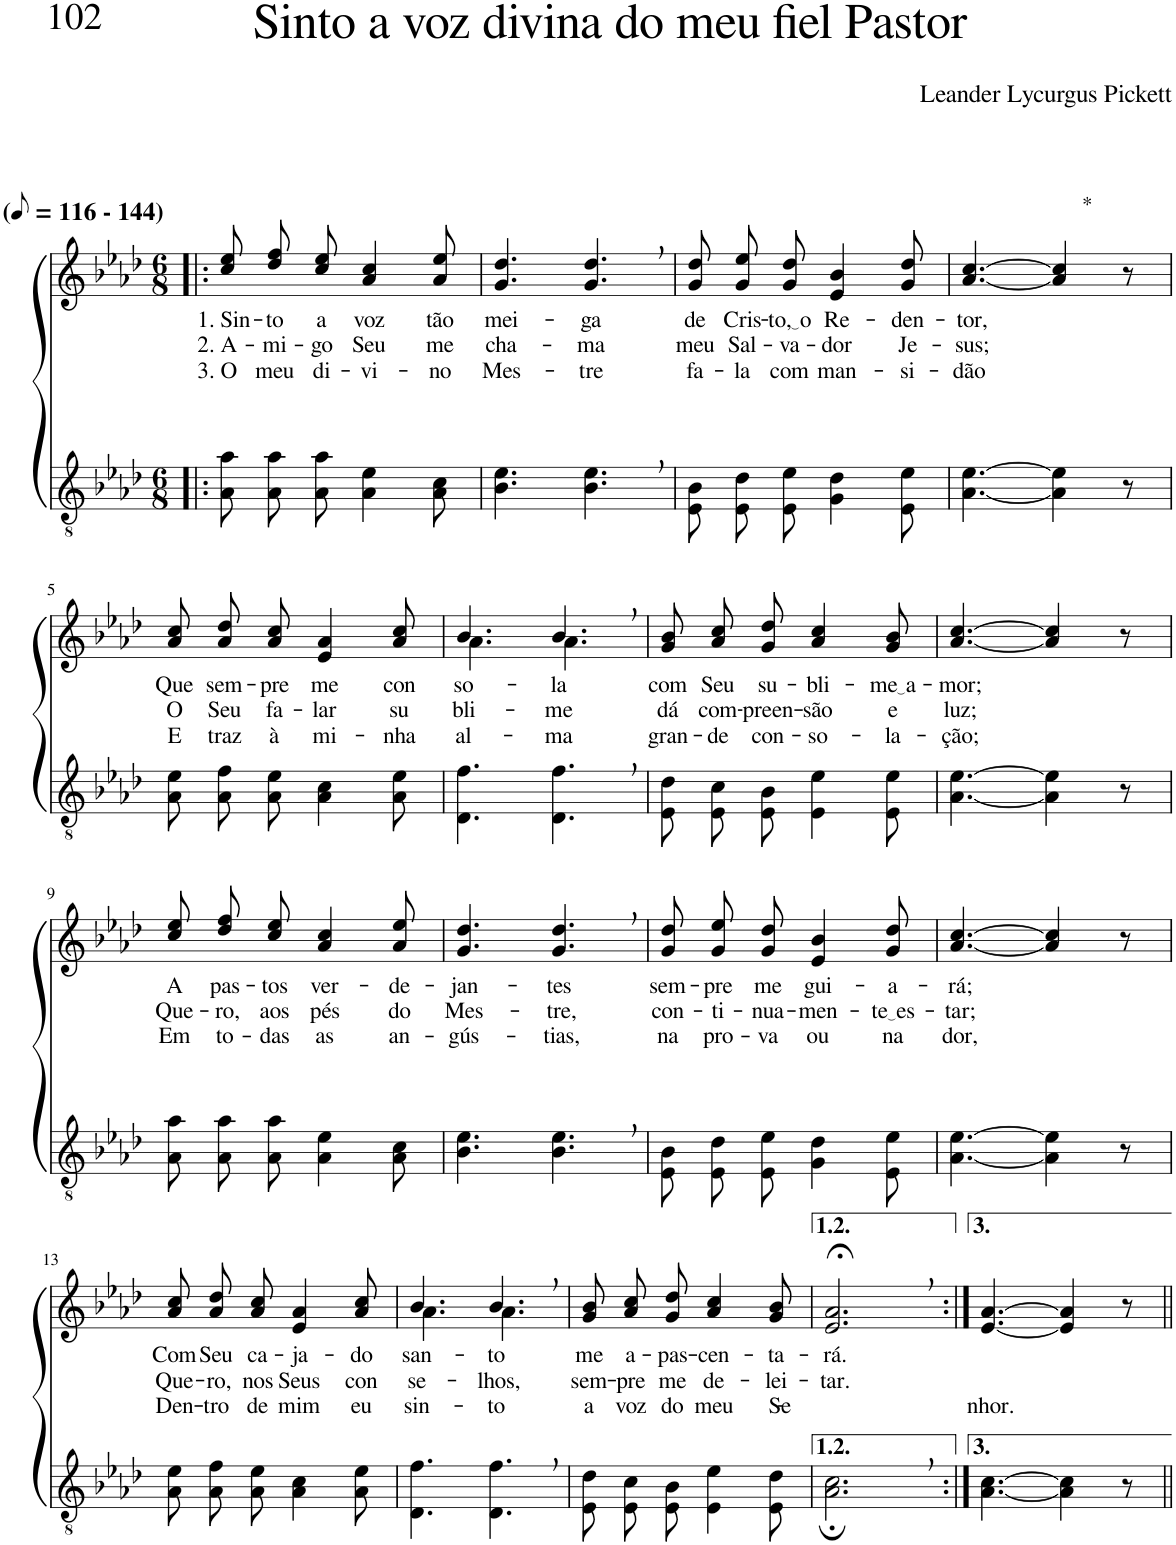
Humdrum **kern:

**kern	**kern	**text	**text	**text
*part2	*part1	*part1	*part1	*part1
*staff2	*staff1	*staff1	*staff1	*staff1
*I"Parte III e IV	*I"Parte I e II	*	*	*
*clefGv2	*clefG2	*	*	*
*Trd3c5	*Trd3c5	*	*	*
*k[b-e-a-d-]	*k[b-e-a-d-]	*	*	*
*M6/8	*M6/8	*	*	*
*MM58	*MM58	*	*	*
=1!|:	=1!|:	=1!|:	=1!|:	=1!|:
!	!LO:TX:a:B:t=(	!	!	!
!	!LO:TX:a:B:t=- 144)	!	!	!
!	!	!LO:LY:b	!LO:LY:b	!LO:LY:b
8A-\ 8a-\L	8cc\ 8ee-\L	1. Sin-	2. A-	3. O
!	!	!LO:LY:b	!LO:LY:b	!LO:LY:b
8A-\ 8a-\	8dd-\ 8ff\	-to	-mi-	meu
!	!	!LO:LY:b	!LO:LY:b	!LO:LY:b
8A-\ 8a-\J	8cc\ 8ee-\J	a	-go	di-
!	!	!LO:LY:b	!LO:LY:b	!LO:LY:b
4A-\ 4e-\	4a-/ 4cc/	voz	Seu	-vi-
!	!	!LO:LY:b	!LO:LY:b	!LO:LY:b
8A-\ 8c\	8a-/ 8ee-/	tão	me	-no
=2	=2	=2	=2	=2
!	!	!LO:LY:b	!LO:LY:b	!LO:LY:b
4.B-\ 4.e-\	4.g/ 4.dd-/	mei-	cha-	Mes-
!	!	!LO:LY:b	!LO:LY:b	!LO:LY:b
4.B-\, 4.e-\,	4.g/, 4.dd-/,	-ga	-ma	-tre
=3	=3	=3	=3	=3
!	!	!LO:LY:b	!LO:LY:b	!LO:LY:b
8E-/ 8B-/L	8g\ 8dd-\L	de	meu	fa-
!	!	!LO:LY:b	!LO:LY:b	!LO:LY:b
8E-/ 8d-/	8g\ 8ee-\	Cris-	Sal-	-la
!	!	!LO:LY:b	!LO:LY:b	!LO:LY:b
8E-/ 8e-/J	8g\ 8dd-\J	to, o	-va-	com
!	!	!LO:LY:b	!LO:LY:b	!LO:LY:b
4G\ 4d-\	4e-/ 4b-/	Re-	-dor	man-
!	!	!LO:LY:b	!LO:LY:b	!LO:LY:b
8E-\ 8e-\	8g/ 8dd-/	-den-	Je-	-si-
=4	=4	=4	=4	=4
!	!	!LO:LY:b	!LO:LY:b	!LO:LY:b
[4.A-\ [4.e-\	[4.a-/ [4.cc/	-tor,	-sus;	-dão
!	!LO:TX:a:t=*	!	!	!
4A-\] 4e-\]	4a-/] 4cc/]	.	.	.
8r	8r	.	.	.
!!LO:LB:g=z
=5	=5	=5	=5	=5
!	!	!LO:LY:b	!LO:LY:b	!LO:LY:b
8A-\ 8e-\L	8a-\ 8cc\L	Que	O	E
!	!	!LO:LY:b	!LO:LY:b	!LO:LY:b
8A-\ 8f\	8a-\ 8dd-\	sem-	Seu	traz
!	!	!LO:LY:b	!LO:LY:b	!LO:LY:b
8A-\ 8e-\J	8a-\ 8cc\J	-pre	fa-	à
!	!	!LO:LY:b	!LO:LY:b	!LO:LY:b
4A-\ 4c\	4e-/ 4a-/	me	-lar	mi-
!	!	!LO:LY:b	!LO:LY:b	!LO:LY:b
8A-\ 8e-\	8a-/ 8cc/	con-	su-	-nha
=6	=6	=6	=6	=6
*	*^	*	*	*
!	!	!	!LO:LY:b	!LO:LY:b	!LO:LY:b
4.D-\ 4.f\	4.b-/	4.a-\	-so-	-bli-	al-
!	!	!	!LO:LY:b	!LO:LY:b	!LO:LY:b
4.D-\, 4.f\,	4.b-,/	4.a-\	-la	-me	-ma
=7	=7	=7	=7	=7	=7
!	!	!	!LO:LY:b	!LO:LY:b	!LO:LY:b
*	*v	*v	*	*	*
8E-/ 8d-/L	8g\ 8b-\L	com	dá	gran-
!	!	!LO:LY:b	!LO:LY:b	!LO:LY:b
8E-/ 8c/	8a-\ 8cc\	Seu	com-	-de
!	!	!LO:LY:b	!LO:LY:b	!LO:LY:b
8E-/ 8B-/J	8g\ 8dd-\J	su-	-preen-	con-
!	!	!LO:LY:b	!LO:LY:b	!LO:LY:b
4E-\ 4e-\	4a-/ 4cc/	-bli-	-são	-so-
!	!	!LO:LY:b	!LO:LY:b	!LO:LY:b
8E-\ 8e-\	8g/ 8b-/	me a	e	-la-
=8	=8	=8	=8	=8
!	!	!LO:LY:b	!LO:LY:b	!LO:LY:b
[4.A-\ [4.e-\	[4.a-/ [4.cc/	-mor;	luz;	-ção;
4A-\] 4e-\]	4a-/] 4cc/]	.	.	.
8r	8r	.	.	.
!!LO:LB:g=z
=9	=9	=9	=9	=9
!	!	!LO:LY:b	!LO:LY:b	!LO:LY:b
8A-\ 8a-\L	8cc\ 8ee-\L	A	Que-	Em
!	!	!LO:LY:b	!LO:LY:b	!LO:LY:b
8A-\ 8a-\	8dd-\ 8ff\	pas-	-ro,	to-
!	!	!LO:LY:b	!LO:LY:b	!LO:LY:b
8A-\ 8a-\J	8cc\ 8ee-\J	-tos	aos	-das
!	!	!LO:LY:b	!LO:LY:b	!LO:LY:b
4A-\ 4e-\	4a-/ 4cc/	ver-	pés	as
!	!	!LO:LY:b	!LO:LY:b	!LO:LY:b
8A-\ 8c\	8a-/ 8ee-/	-de-	do	an-
=10	=10	=10	=10	=10
!	!	!LO:LY:b	!LO:LY:b	!LO:LY:b
4.B-\ 4.e-\	4.g/ 4.dd-/	-jan-	Mes-	-gús-
!	!	!LO:LY:b	!LO:LY:b	!LO:LY:b
4.B-\, 4.e-\,	4.g/, 4.dd-/,	-tes	-tre,	-tias,
=11	=11	=11	=11	=11
!	!	!LO:LY:b	!LO:LY:b	!LO:LY:b
8E-/ 8B-/L	8g\ 8dd-\L	sem-	con-	na
!	!	!LO:LY:b	!LO:LY:b	!LO:LY:b
8E-/ 8d-/	8g\ 8ee-\	-pre	-ti-	pro-
!	!	!LO:LY:b	!LO:LY:b	!LO:LY:b
8E-/ 8e-/J	8g\ 8dd-\J	me	-nua-	-va
!	!	!LO:LY:b	!LO:LY:b	!LO:LY:b
4G\ 4d-\	4e-/ 4b-/	gui-	-men-	ou
!	!	!LO:LY:b	!LO:LY:b	!LO:LY:b
8E-\ 8e-\	8g/ 8dd-/	-a-	te es	na
=12	=12	=12	=12	=12
!	!	!LO:LY:b	!LO:LY:b	!LO:LY:b
[4.A-\ [4.e-\	[4.a-/ [4.cc/	-rá;	-tar;	dor,
4A-\] 4e-\]	4a-/] 4cc/]	.	.	.
8r	8r	.	.	.
!!LO:LB:g=z
=13	=13	=13	=13	=13
!	!	!LO:LY:b	!LO:LY:b	!LO:LY:b
8A-\ 8e-\L	8a-\ 8cc\L	Com	Que-	Den-
!	!	!LO:LY:b	!LO:LY:b	!LO:LY:b
8A-\ 8f\	8a-\ 8dd-\	Seu	-ro,	-tro
!	!	!LO:LY:b	!LO:LY:b	!LO:LY:b
8A-\ 8e-\J	8a-\ 8cc\J	ca-	nos	de
!	!	!LO:LY:b	!LO:LY:b	!LO:LY:b
4A-\ 4c\	4e-/ 4a-/	-ja-	Seus	mim
!	!	!LO:LY:b	!LO:LY:b	!LO:LY:b
8A-\ 8e-\	8a-/ 8cc/	-do	con-	eu
=14	=14	=14	=14	=14
*	*^	*	*	*
!	!	!	!LO:LY:b	!LO:LY:b	!LO:LY:b
4.D-\ 4.f\	4.b-/	4.a-\	san-	-se-	sin-
!	!	!	!LO:LY:b	!LO:LY:b	!LO:LY:b
4.D-\, 4.f\,	4.b-,/	4.a-\	-to	-lhos,	-to
=15	=15	=15	=15	=15	=15
!	!	!	!LO:LY:b	!LO:LY:b	!LO:LY:b
*	*v	*v	*	*	*
8E-/ 8d-/L	8g\ 8b-\L	me	sem-	a
!	!	!LO:LY:b	!LO:LY:b	!LO:LY:b
8E-/ 8c/	8a-\ 8cc\	a-	-pre	voz
!	!	!LO:LY:b	!LO:LY:b	!LO:LY:b
8E-/ 8B-/J	8g\ 8dd-\J	-pas-	me	do
!	!	!LO:LY:b	!LO:LY:b	!LO:LY:b
4E-\ 4e-\	4a-/ 4cc/	-cen-	de-	meu
!	!	!LO:LY:b	!LO:LY:b	!LO:LY:b
8E-\ 8d-\	8g/ 8b-/	-ta-	-lei-	Se-
=16	=16	=16	=16	=16
!	!	!LO:LY:b	!LO:LY:b	!
2.A-\;, 2.c\;,	2.e-/;<, 2.a-/;<,	-rá.	-tar.	.
=17:|!	=17:|!	=17:|!	=17:|!	=17:|!
!	!	!	!	!LO:LY:b
[4.A-\ [4.c\	[4.e-/ [4.a-/	.	.	-nhor.
4A-\] 4c\]	4e-/] 4a-/]	.	.	.
8r	8r	.	.	.
=||	=||	=||	=||	=||
*-	*-	*-	*-	*-
